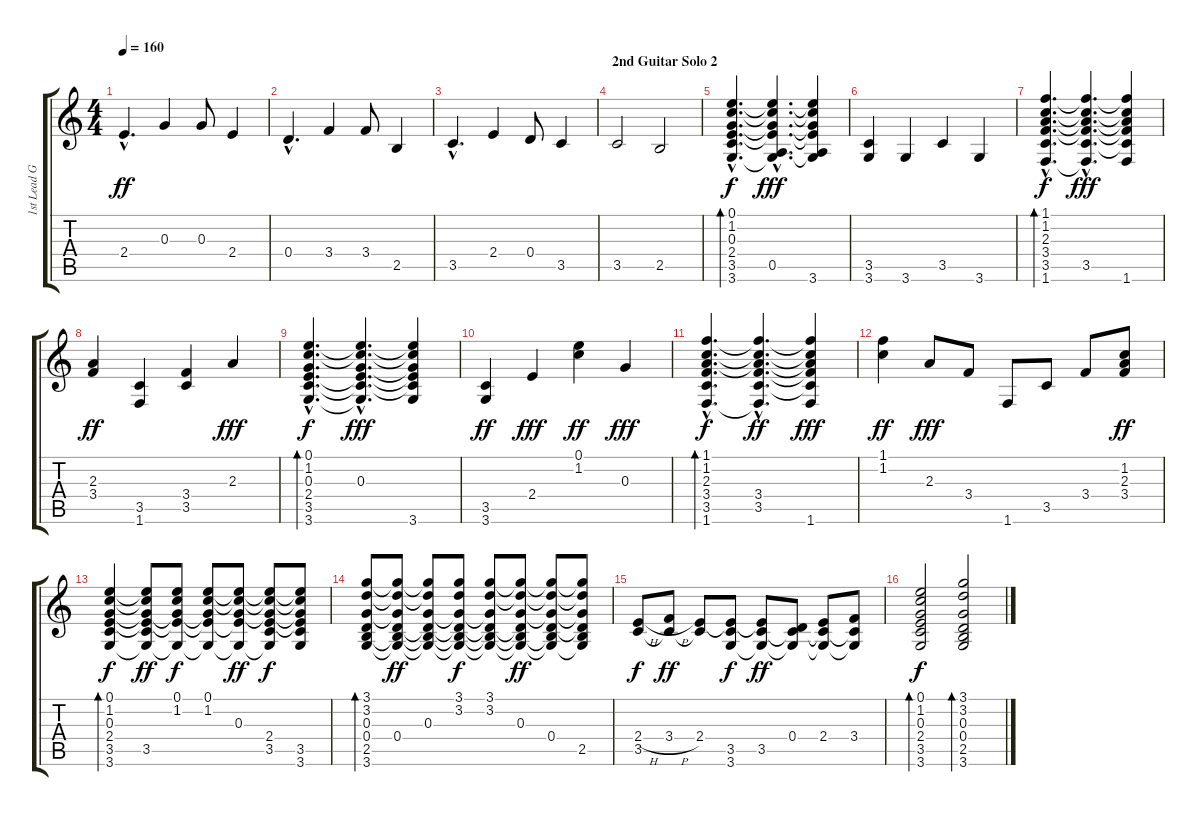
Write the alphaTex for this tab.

\track ("1st Lead Guitar" "1st Lead G") {instrument acousticguitarsteel}
\staff {score tabs}
\tuning (E4 B3 G3 D3 A2 E2) {hide}
\ts (4 4)
\tempo 160
\clef g2
\ks c
2.4{hac}.4{d dy ff} 0.3.4 0.3.8 2.4.4 |
0.4{hac}.4{d} 3.4.4 3.4.8 2.5.4 |
3.5{hac}.4{d} 2.4.4 0.4.8 3.5.4 |
\section ("" "2nd Guitar Solo 2")
3.5.2 2.5.2 |
(0.1{hac} 1.2{hac} 0.3{hac} 2.4{hac} 3.5{hac} 3.6{hac}).4{d bd 240 dy f} (0.1{hac t} 1.2{hac t} 0.3{hac t} 2.4{hac t} 0.5{hac} 3.6{hac t}).4{d dy fff} (0.1{t} 1.2{t} 0.3{t} 2.4{t} 0.5{t} 3.6).4 |
(3.5 3.6).4 3.6.4 3.5.4 3.6.4 |
(1.1{hac} 1.2{hac} 2.3{hac} 3.4{hac} 3.5{hac} 1.6{hac}).4{d bd 240 dy f} (1.1{hac t} 1.2{hac t} 2.3{hac t} 3.4{hac t} 3.5{hac} 1.6{hac t}).4{d dy fff} (1.1{t} 1.2{t} 2.3{t} 3.4{t} 3.5{t} 1.6).4 |
(2.3 3.4).4{dy ff} (3.5 1.6).4 (3.4 3.5).4 2.3.4{dy fff} |
(0.1{hac} 1.2{hac} 0.3{hac} 2.4{hac} 3.5{hac} 3.6{hac}).4{d bd 240 dy f} (0.1{hac t} 1.2{hac t} 0.3{hac} 2.4{hac t} 3.5{hac t} 3.6{hac t}).4{d dy fff} (0.1{t} 1.2{t} 0.3{t} 2.4{t} 3.5{t} 3.6).4 |
(3.5 3.6).4{dy ff} 2.4.4{dy fff} (0.1 1.2).4{dy ff} 0.3.4{dy fff} |
(1.1{hac} 1.2{hac} 2.3{hac} 3.4{hac} 3.5{hac} 1.6{hac}).4{d bd 240 dy f} (1.1{hac t} 1.2{hac t} 2.3{hac t} 3.4{hac} 3.5{hac} 1.6{hac t}).4{d dy ff} (1.1{t} 1.2{t} 2.3{t} 3.4{t} 3.5{t} 1.6).4{dy fff} |
(1.1 1.2).4{dy ff} 2.3.8{dy fff} 3.4.8 1.6.8 3.5.8 3.4.8 (1.2 2.3 3.4).8{dy ff} |
(0.1 1.2 0.3 2.4 3.5 3.6).4{bd 240 dy f} (0.1{t} 1.2{t} 0.3{t} 2.4{t} 3.5 3.6{t}).8{dy ff} (0.1 1.2 0.3{t} 2.4{t} 3.6{t}).8{dy f} (0.1 1.2 0.3{t} 2.4{t} 3.6{t}).8 (0.1{t} 1.2{t} 0.3 2.4{t} 3.6{t}).8{dy ff} (0.1{t} 1.2{t} 0.3{t} 2.4 3.5 3.6{t}).8{dy f} (0.1{t} 1.2{t} 0.3{t} 2.4{t} 3.5 3.6).8 |
(3.1 3.2 0.3 0.4 2.5 3.6).8{bd 120} (3.1{t} 3.2{t} 0.3{t} 0.4 2.5{t} 3.6{t}).8{dy ff} (3.1{t} 3.2{t} 0.3 0.4{t} 2.5{t} 3.6{t}).8 (3.1 3.2 0.3{t} 0.4{t} 2.5{t} 3.6{t}).8{dy f} (3.1 3.2 0.3{t} 0.4{t} 2.5{t} 3.6{t}).8 (3.1{t} 3.2{t} 0.3 0.4{t} 2.5{t} 3.6{t}).8{dy ff} (3.1{t} 3.2{t} 0.3{t} 0.4 2.5{t} 3.6{t}).8 (3.1{t} 3.2{t} 0.3{t} 0.4{t} 2.5 3.6{t}).8 |
(2.4{h} 3.5).8{dy f} (3.4{h} 3.5{t}).8{dy ff} (2.4 3.5{t}).8 (2.4{t} 3.5 3.6).8{dy f} (2.4{t} 3.5 3.6{t}).8{dy ff} (0.4 3.5{t} 3.6{t}).8 (2.4 3.5{t} 3.6{t}).8 (3.4 3.5{t} 3.6{t}).8 |
(0.1 1.2 0.3 2.4 3.5 3.6).2{bd 240 dy f} (3.1 3.2 0.3 0.4 2.5 3.6).2{bd 240}
